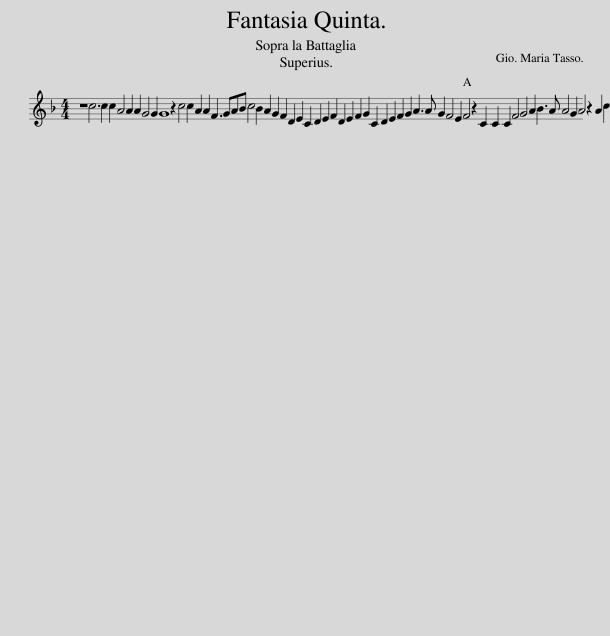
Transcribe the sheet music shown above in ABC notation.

X:1
L:1/8
M:4/4
I:linebreak $
K:F
V:1 treble
V:1
 z8 c6 c2 c2 A4 A2 A2 G4 G2 G8 z2 c4 c2 A2 A2 F3 GAB c4 B2 A2 G2 F2 D2 E2 C2 D2 E2 F2 D2 E2 F2 G2 C2 D2 E2 F2 G2 A3 A G2 F4 E2 F4 z2 C2 C2 C2 F4 G4 A2 B3 A A4 G2 A4 z2 A2 c3 cBAGB A4 G4 AGABcA d3 c c4 B2 c4 z2 A4 G4 B2 A4 z2 A2 G2 B2 A2 G3 F F4 E2 F4 A2 F2 G2 G2 A2 F2 G2 G2 A2 F2 G2 G2 A2 F2 G2 G2 A2 F2 G2 G2 G2 G2 G4 z4 c2 c2 c2 G2 c2 c2 c2 G2 c2 c2 c2 G2 G2 A3 F G2 G2 A6 F2 G4 E4 F4 E4 G4 E4 z2 C2 C2 C2 C4 C4 C2 C2 C2 C2 C4 C4 C2 C2 C2 C2 C4 C4 z4 c2 B2 A2 B2 c2 d2 c2 A4 A2 F4 c3 B A2 B2 c2 A2 B6 cB A4 c2 B2 A2 B2 c2 d2 c4 A4 F4 G4 A6 F2 G4 E2 F2 G2 A2 G4 E4 C2 D2 E2 F2 G4 CDEF G2 A2 G2 F4 E2 F16 A8 A16 A8 c16 d8 e8 d12 c4 c16 B8 c4 A4 B4 c4 A4 B4 c4 A4 B4 c4 AGABcBAG F2 A3 BcA B2 G2 A2 F4 ED E4 F4 A4 B4 c4 A4 B4 c4 A4 B4 c4 AGABcBAG F2 A3 BcA B2 G2 A2 F4 ED E4 F32 |] %1
